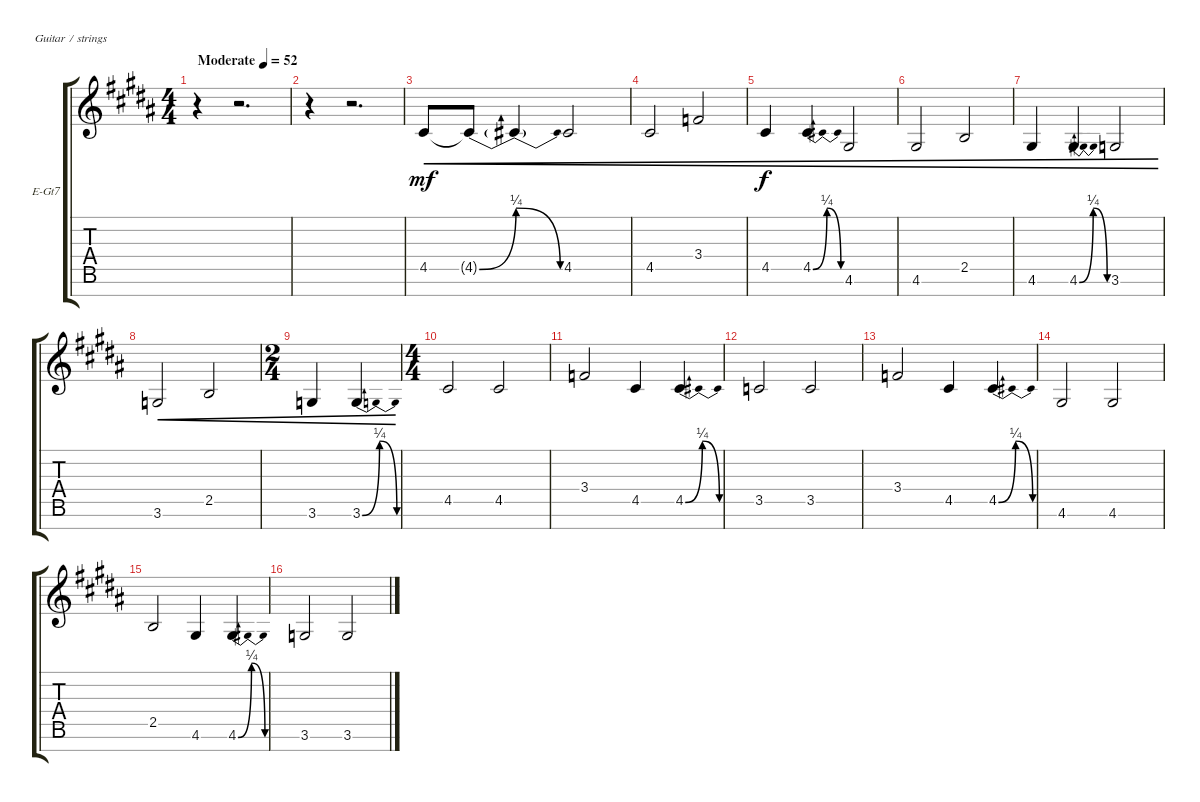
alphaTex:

\bracketExtendMode groupsimilarinstruments
\firstSystemTrackNameOrientation horizontal
\otherSystemsTrackNameOrientation horizontal
\track ("Hells Minion" "E-Gt7") {instrument overdrivenguitar}
\staff {score tabs}
\tuning (E4 B3 G3 D3 A2 E2 B1)
\ts (4 4)
\beaming (8 2 2 2 2)
\tempo (52 "Moderate")
\clef g2
\ks g#minor
r.4{dy mf instrument overdrivenguitar} r.2{d} |
r.4 r.2{d} |
4.5.8{cre} 4.5{be (bend 0 0 60 1) t}.8{cre} 4.5{be (release 0 1 60 0) t}.4{cre} 4.5.2{cre} |
4.5.2{cre} 3.4.2{cre} |
4.5.4{cre dy f} 4.5{be (bendrelease 0 0 30 1 30 1 60 0)}.4{cre} 4.6.2{cre} |
4.6.2{cre} 2.5.2{cre} |
4.6.4{cre} 4.6{be (bendrelease 0 0 30 1 30 1 60 0)}.4{cre} 3.6.2{cre} |
3.6.2{cre} 2.5.2{cre} |
\ts (2 4)
\beaming (8 2 2)
3.6.4{cre} 3.6{be (bendrelease 0 0 30 1 30 1 60 0)}.4{cre} |
\ts (4 4)
\beaming (8 2 2 2 2)
4.5.2 4.5.2 |
3.4.2 4.5.4 4.5{be (bendrelease 0 0 30 1 30 1 60 0)}.4 |
3.5.2 3.5.2 |
3.4.2 4.5.4 4.5{be (bendrelease 0 0 30 1 30 1 60 0)}.4 |
4.6.2 4.6.2 |
2.5.2 4.6.4 4.6{be (bendrelease 0 0 30 1 30 1 60 0)}.4 |
3.6.2 3.6.2
